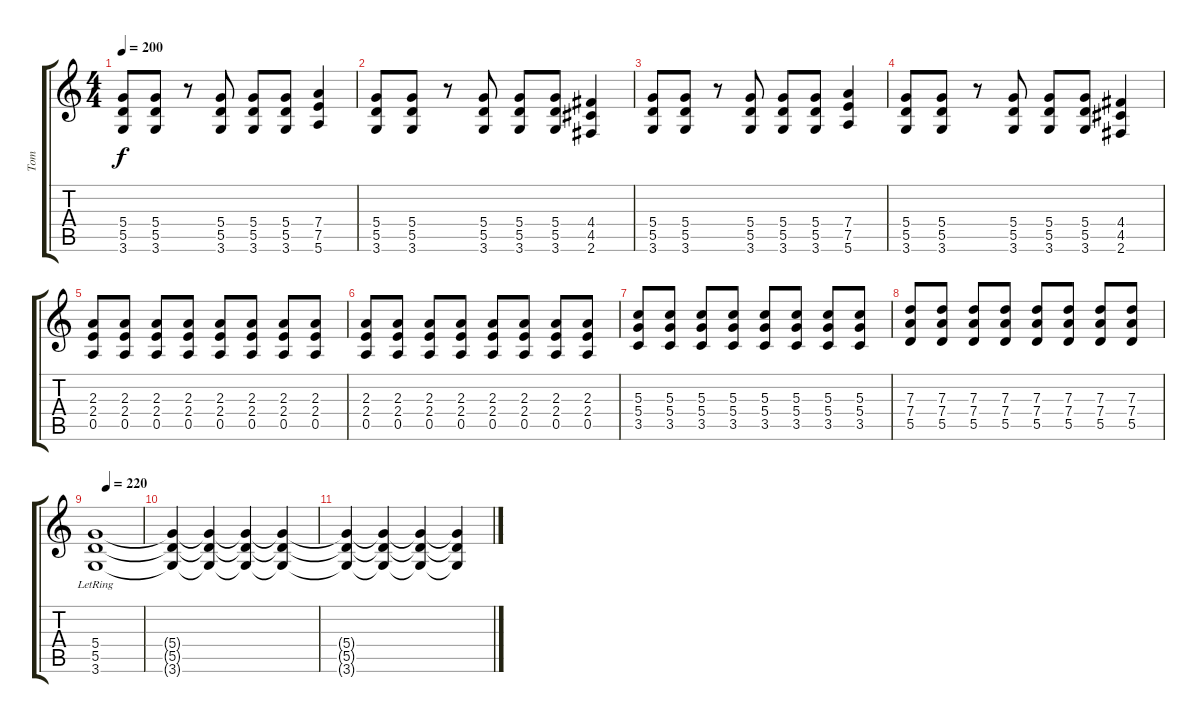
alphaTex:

\track ("Tom" "Tom") {instrument overdrivenguitar}
\staff {score tabs}
\tuning (E4 B3 G3 D3 A2 E2) {hide}
\ts (4 4)
\tempo 200
\clef g2
\ks c
(5.4 5.5 3.6).8{dy f} (5.4 5.5 3.6).8 r.8 (5.4 5.5 3.6).8 (5.4 5.5 3.6).8 (5.4 5.5 3.6).8 (7.4 7.5 5.6).4 |
(5.4 5.5 3.6).8 (5.4 5.5 3.6).8 r.8 (5.4 5.5 3.6).8 (5.4 5.5 3.6).8 (5.4 5.5 3.6).8 (4.4 4.5 2.6).4 |
(5.4 5.5 3.6).8 (5.4 5.5 3.6).8 r.8 (5.4 5.5 3.6).8 (5.4 5.5 3.6).8 (5.4 5.5 3.6).8 (7.4 7.5 5.6).4 |
(5.4 5.5 3.6).8 (5.4 5.5 3.6).8 r.8 (5.4 5.5 3.6).8 (5.4 5.5 3.6).8 (5.4 5.5 3.6).8 (4.4 4.5 2.6).4 |
(2.3 2.4 0.5).8 (2.3 2.4 0.5).8 (2.3 2.4 0.5).8 (2.3 2.4 0.5).8 (2.3 2.4 0.5).8 (2.3 2.4 0.5).8 (2.3 2.4 0.5).8 (2.3 2.4 0.5).8 |
(2.3 2.4 0.5).8 (2.3 2.4 0.5).8 (2.3 2.4 0.5).8 (2.3 2.4 0.5).8 (2.3 2.4 0.5).8 (2.3 2.4 0.5).8 (2.3 2.4 0.5).8 (2.3 2.4 0.5).8 |
(5.3 5.4 3.5).8 (5.3 5.4 3.5).8 (5.3 5.4 3.5).8 (5.3 5.4 3.5).8 (5.3 5.4 3.5).8 (5.3 5.4 3.5).8 (5.3 5.4 3.5).8 (5.3 5.4 3.5).8 |
(7.3 7.4 5.5).8 (7.3 7.4 5.5).8 (7.3 7.4 5.5).8 (7.3 7.4 5.5).8 (7.3 7.4 5.5).8 (7.3 7.4 5.5).8 (7.3 7.4 5.5).8 (7.3 7.4 5.5).8 |
\tempo (220 0.25)
(5.4{lr} 5.5{lr} 3.6{lr}).1 |
(5.4{t} 5.5{t} 3.6{t}).4 (5.4{t} 5.5{t} 3.6{t}).4 (5.4{t} 5.5{t} 3.6{t}).4 (5.4{t} 5.5{t} 3.6{t}).4 |
(5.4{t} 5.5{t} 3.6{t}).4 (5.4{t} 5.5{t} 3.6{t}).4 (5.4{t} 5.5{t} 3.6{t}).4 (5.4{t} 5.5{t} 3.6{t}).4
